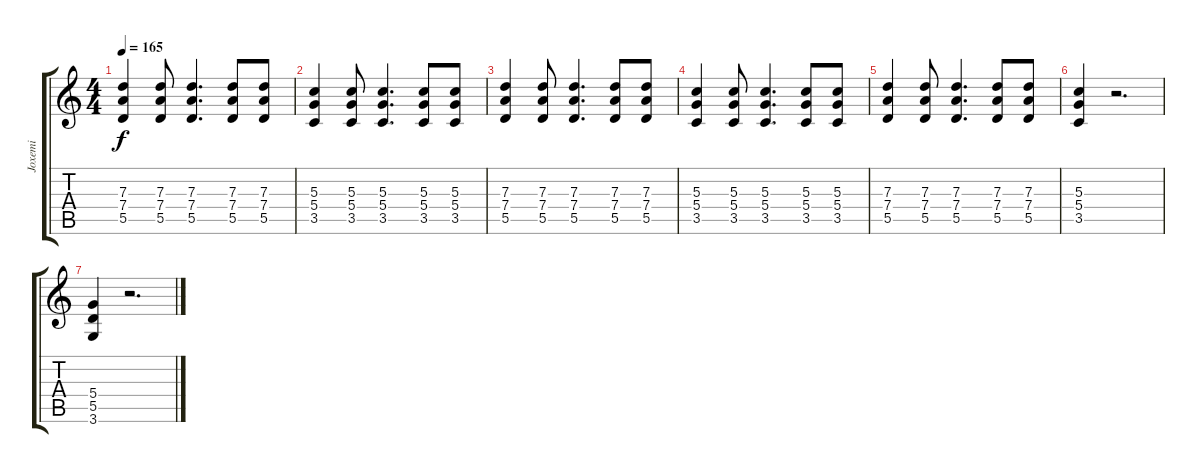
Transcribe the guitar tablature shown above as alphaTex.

\track ("Joxemi" "Joxemi") {instrument distortionguitar}
\staff {score tabs}
\tuning (E4 B3 G3 D3 A2 E2) {hide}
\ts (4 4)
\tempo 165
\clef g2
\ks c
(7.3 7.4 5.5).4{dy f} (7.3 7.4 5.5).8 (7.3 7.4 5.5).4{d} (7.3 7.4 5.5).8 (7.3 7.4 5.5).8 |
(5.3 5.4 3.5).4 (5.3 5.4 3.5).8 (5.3 5.4 3.5).4{d} (5.3 5.4 3.5).8 (5.3 5.4 3.5).8 |
(7.3 7.4 5.5).4 (7.3 7.4 5.5).8 (7.3 7.4 5.5).4{d} (7.3 7.4 5.5).8 (7.3 7.4 5.5).8 |
(5.3 5.4 3.5).4 (5.3 5.4 3.5).8 (5.3 5.4 3.5).4{d} (5.3 5.4 3.5).8 (5.3 5.4 3.5).8 |
(7.3 7.4 5.5).4 (7.3 7.4 5.5).8 (7.3 7.4 5.5).4{d} (7.3 7.4 5.5).8 (7.3 7.4 5.5).8 |
(5.3 5.4 3.5).4 r.2{d} |
(5.4 5.5 3.6).4 r.2{d}
